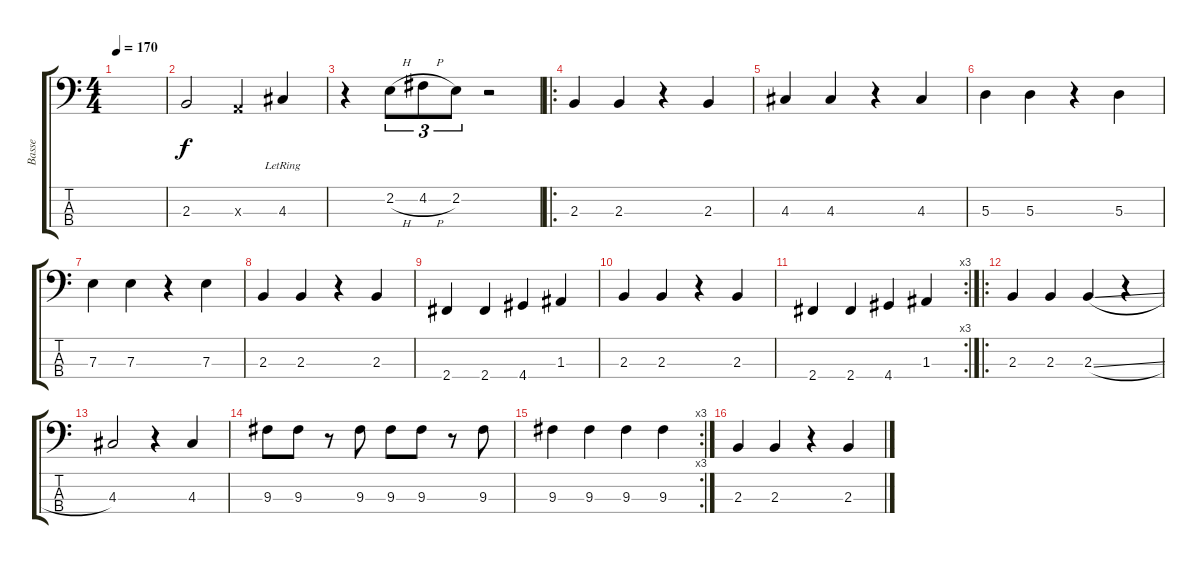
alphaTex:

\track ("Basse" "Basse") {instrument electricbassfinger}
\staff {score tabs}
\tuning (G2 D2 A1 E1) {hide}
\ts (4 4)
\tempo 170
\clef f4
\ks c
|
2.3.2 0.3{x}.4 4.3{lr}.4 |
r.4 2.2{h}.8{tu (3 2)} 4.2{h}.8{tu (3 2)} 2.2.8{tu (3 2)} r.2 |
\ro
2.3.4 2.3.4 r.4 2.3.4 |
4.3.4 4.3.4 r.4 4.3.4 |
5.3.4 5.3.4 r.4 5.3.4 |
7.3.4 7.3.4 r.4 7.3.4 |
2.3.4 2.3.4 r.4 2.3.4 |
2.4.4 2.4.4 4.4.4 1.3.4 |
2.3.4 2.3.4 r.4 2.3.4 |
\rc 3
2.4.4 2.4.4 4.4.4 1.3.4 |
\ro
2.3.4 2.3.4 2.3{sl}.4 r.4 |
4.3.2 r.4 4.3.4 |
9.3.8 9.3.8 r.8 9.3.8 9.3.8 9.3.8 r.8 9.3.8 |
\rc 3
9.3.4 9.3.4 9.3.4 9.3.4 |
2.3.4 2.3.4 r.4 2.3.4
